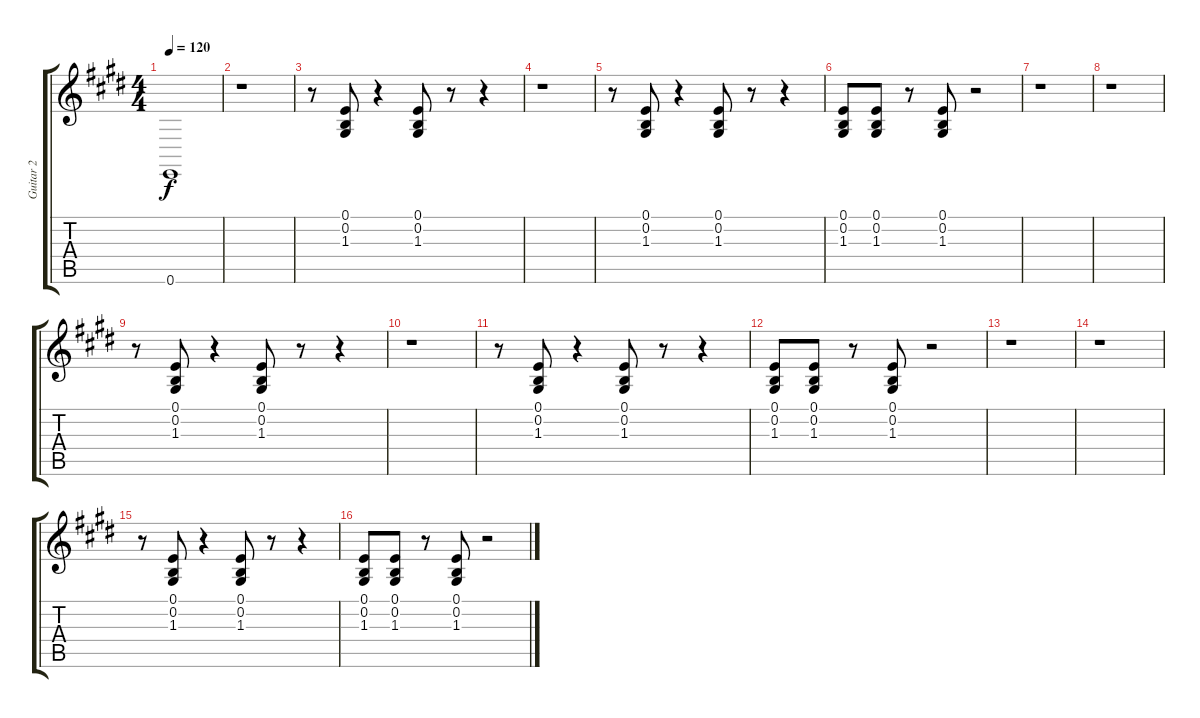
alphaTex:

\track ("Guitar 2" "Guitar 2") {instrument lead5charang}
\staff {score tabs}
\tuning (E4 B3 G3 D3 A2 E2) {hide}
\ts (4 4)
\tempo 120
\clef g2
\ks e
0.6{t}.1{dy f} |
r.1 |
r.8 (0.1 0.2 1.3).8 r.4 (0.1 0.2 1.3).8 r.8 r.4 |
r.1 |
r.8 (0.1 0.2 1.3).8 r.4 (0.1 0.2 1.3).8 r.8 r.4 |
(0.1 0.2 1.3).8 (0.1 0.2 1.3).8 r.8 (0.1 0.2 1.3).8 r.2 |
r.1 |
r.1 |
r.8 (0.1 0.2 1.3).8 r.4 (0.1 0.2 1.3).8 r.8 r.4 |
r.1 |
r.8 (0.1 0.2 1.3).8 r.4 (0.1 0.2 1.3).8 r.8 r.4 |
(0.1 0.2 1.3).8 (0.1 0.2 1.3).8 r.8 (0.1 0.2 1.3).8 r.2 |
r.1 |
r.1 |
r.8 (0.1 0.2 1.3).8 r.4 (0.1 0.2 1.3).8 r.8 r.4 |
(0.1 0.2 1.3).8 (0.1 0.2 1.3).8 r.8 (0.1 0.2 1.3).8 r.2
